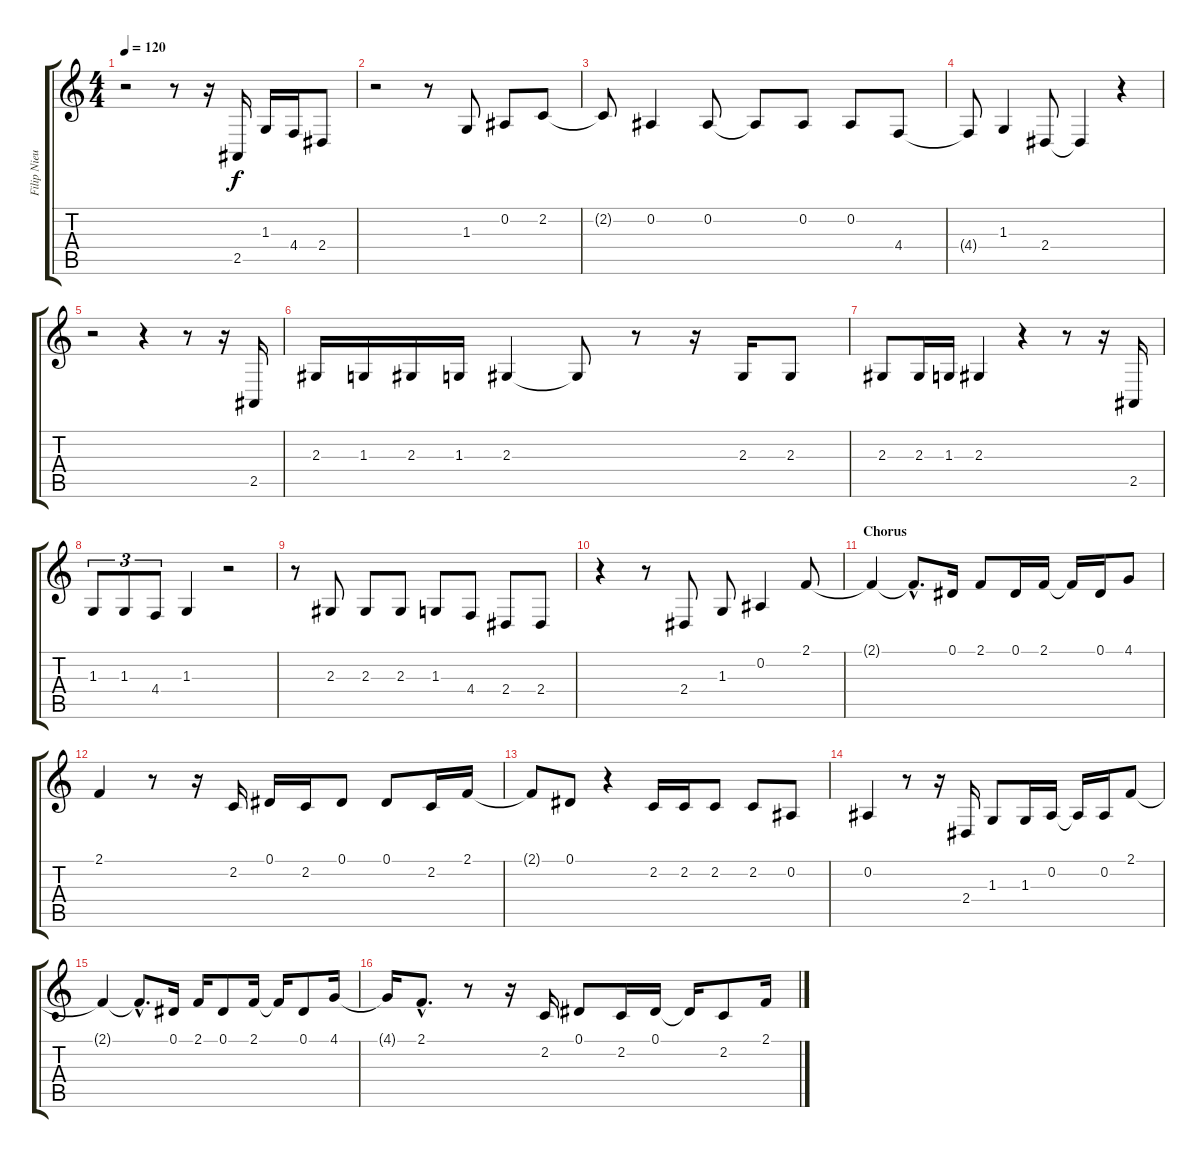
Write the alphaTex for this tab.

\track ("Filip Nieuwdorp" "Filip Nieu") {instrument oboe}
\staff {score tabs}
\tuning (Eb4 Bb3 Gb3 Db3 Ab2 Eb2) {hide}
\ts (4 4)
\tempo 120
\clef g2
\ks c
r.2{dy f} r.8 r.16 2.5.16 1.3.16 4.4.16 2.4.8 |
r.2 r.8 1.3.8 0.2.8 2.2.8 |
2.2{t}.8 0.2.4 0.2.8 0.2{t}.8 0.2.8 0.2.8 4.4.8 |
4.4{t}.8 1.3.4 2.4.8 2.4{t}.4 r.4 |
r.2 r.4 r.8 r.16 2.5.16 |
2.3.16 1.3.16 2.3.16 1.3.16 2.3.4 2.3{t}.8 r.8 r.16 2.3.16 2.3.8 |
2.3.8 2.3.16 1.3.16 2.3.4 r.4 r.8 r.16 2.5.16 |
1.3.8{tu (3 2)} 1.3.8{tu (3 2)} 4.4.8{tu (3 2)} 1.3.4 r.2 |
r.8 2.3.8 2.3.8 2.3.8 1.3.8 4.4.8 2.4.8 2.4.8 |
r.4 r.8 2.4.8 1.3.8 0.2.4 2.1.8 |
\section ("" "Chorus")
2.1{t}.4 2.1{hac t}.8{d} 0.1.16 2.1.8 0.1.16 2.1.16 2.1{t}.16 0.1.16 4.1.8 |
2.1.4 r.8 r.16 2.2.16 0.1.16 2.2.16 0.1.8 0.1.8 2.2.16 2.1.16 |
2.1{t}.8 0.1.8 r.4 2.2.16 2.2.16 2.2.8 2.2.8 0.2.8 |
0.2.4 r.8 r.16 2.4.16 1.3.8 1.3.16 0.2.16 0.2{t}.16 0.2.16 2.1.8 |
2.1{t}.4 2.1{hac t}.8{d} 0.1.16 2.1.16 0.1.8 2.1.16 2.1{t}.16 0.1.8 4.1.16 |
4.1{t}.16 2.1{hac}.8{d} r.8 r.16 2.2.16 0.1.8 2.2.16 0.1.16 0.1{t}.16 2.2.8 2.1.16
